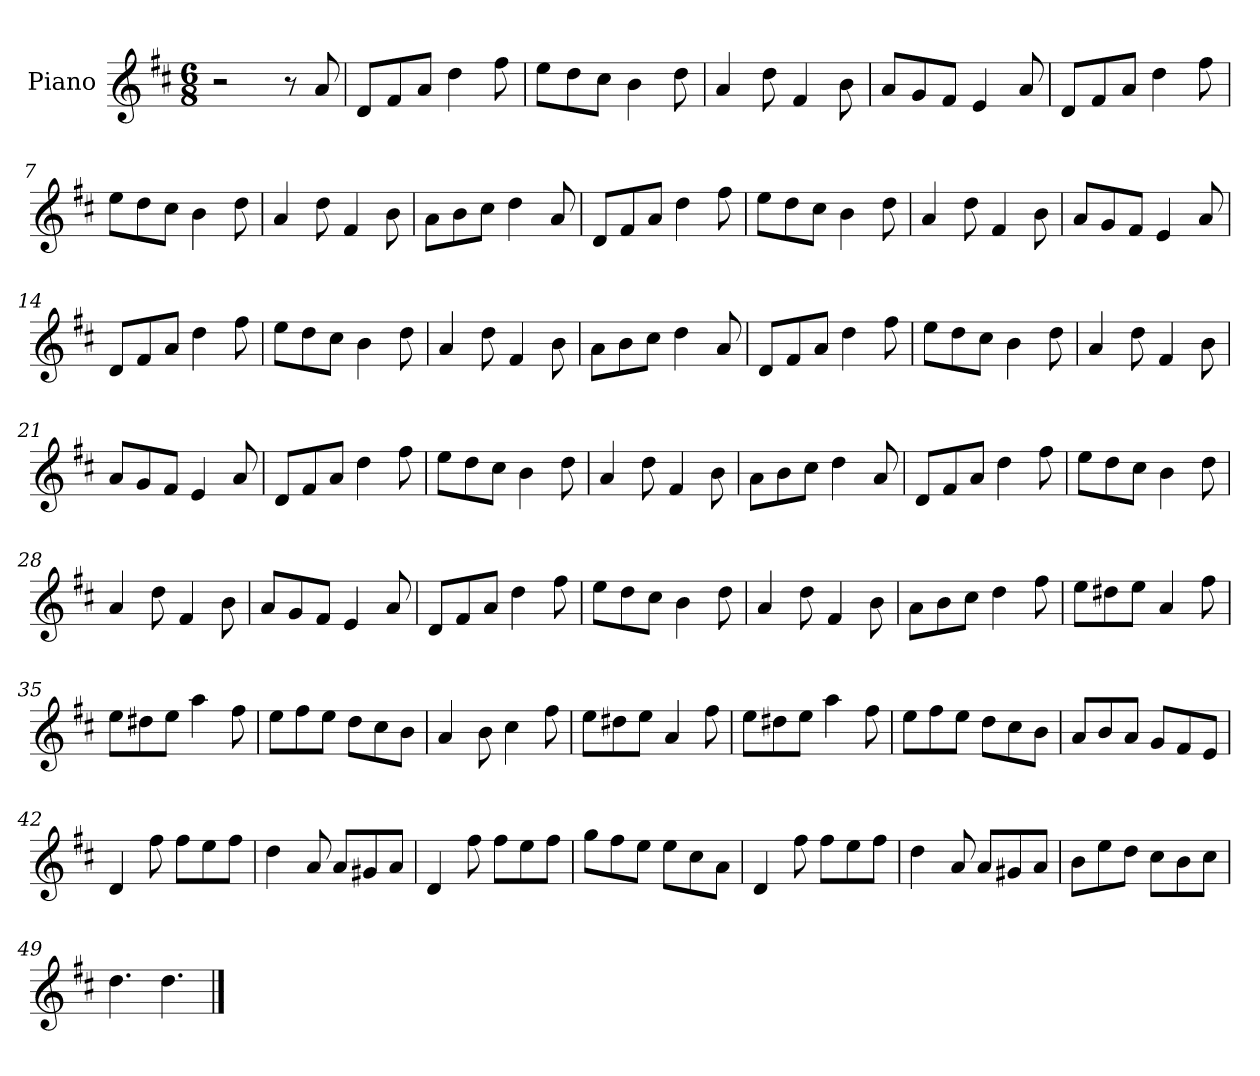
**kern
*part1
*staff1
*I"Piano
*I'Pno
*clefG2
*k[f#c#]
*M6/8
=1
2r
8r
8a/
=2
8d/L
8f#/
8a/J
4dd\
8ff#\
=3
8ee\L
8dd\
8cc#\J
4b\
8dd\
=4
4a/
8dd\
4f#/
8b\
=5
8a/L
8g/
8f#/J
4e/
8a/
=6
8d/L
8f#/
8a/J
4dd\
8ff#\
=7
8ee\L
8dd\
8cc#\J
4b\
8dd\
=8
4a/
8dd\
4f#/
8b\
=9
8a\L
8b\
8cc#\J
4dd\
8a/
=10
8d/L
8f#/
8a/J
4dd\
8ff#\
=11
8ee\L
8dd\
8cc#\J
4b\
8dd\
=12
4a/
8dd\
4f#/
8b\
=13
8a/L
8g/
8f#/J
4e/
8a/
=14
8d/L
8f#/
8a/J
4dd\
8ff#\
=15
8ee\L
8dd\
8cc#\J
4b\
8dd\
=16
4a/
8dd\
4f#/
8b\
=17
8a\L
8b\
8cc#\J
4dd\
8a/
=18
8d/L
8f#/
8a/J
4dd\
8ff#\
=19
8ee\L
8dd\
8cc#\J
4b\
8dd\
=20
4a/
8dd\
4f#/
8b\
=21
8a/L
8g/
8f#/J
4e/
8a/
=22
8d/L
8f#/
8a/J
4dd\
8ff#\
=23
8ee\L
8dd\
8cc#\J
4b\
8dd\
=24
4a/
8dd\
4f#/
8b\
=25
8a\L
8b\
8cc#\J
4dd\
8a/
=26
8d/L
8f#/
8a/J
4dd\
8ff#\
=27
8ee\L
8dd\
8cc#\J
4b\
8dd\
=28
4a/
8dd\
4f#/
8b\
=29
8a/L
8g/
8f#/J
4e/
8a/
=30
8d/L
8f#/
8a/J
4dd\
8ff#\
=31
8ee\L
8dd\
8cc#\J
4b\
8dd\
=32
4a/
8dd\
4f#/
8b\
=33
8a\L
8b\
8cc#\J
4dd\
8ff#\
=34
8ee\L
8dd#X\
8ee\J
4a/
8ff#\
=35
8ee\L
8dd#X\
8ee\J
4aa\
8ff#\
=36
8ee\L
8ff#\
8ee\J
8dd\L
8cc#\
8b\J
=37
4a/
8b\
4cc#\
8ff#\
=38
8ee\L
8dd#X\
8ee\J
4a/
8ff#\
=39
8ee\L
8dd#X\
8ee\J
4aa\
8ff#\
=40
8ee\L
8ff#\
8ee\J
8dd\L
8cc#\
8b\J
=41
8a/L
8b/
8a/J
8g/L
8f#/
8e/J
=42
4d/
8ff#\
8ff#\L
8ee\
8ff#\J
=43
4dd\
8a/
8a/L
8g#X/
8a/J
=44
4d/
8ff#\
8ff#\L
8ee\
8ff#\J
=45
8gg\L
8ff#\
8ee\J
8ee\L
8cc#\
8a\J
=46
4d/
8ff#\
8ff#\L
8ee\
8ff#\J
=47
4dd\
8a/
8a/L
8g#X/
8a/J
=48
8b\L
8ee\
8dd\J
8cc#\L
8b\
8cc#\J
=49
4.dd\
4.dd\
==
*-
